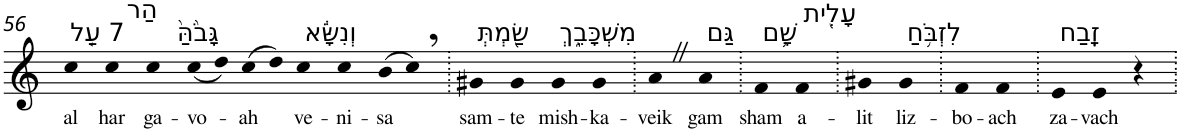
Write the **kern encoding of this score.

**kern	**text
*part1	*part1
*staff1	*staff1
*I"Piano	*
*I'Pno	*
!!LO:PB:g=z
*clefG2	*
*k[]	*
=56	=56
!LO:TX:a:t=7 עַ֤ל	!
!	!LO:LY:b
4cc	al
!LO:TX:a:t=הַר	!
!	!LO:LY:b
4cc	har
!LO:TX:a:t=גָּבֹ֙הַּ֙	!
!	!LO:LY:b
4cc	ga-
!	!LO:LY:b
(<8cc	-vo-
8dd)	.
!	!LO:LY:b
(8cc	-ah
8dd)	.
!LO:TX:a:t=וְנִשָּׂ֔א	!
!	!LO:LY:b
4cc	ve-
!	!LO:LY:b
4cc	-ni-
!	!LO:LY:b
(8b	-sa
8cc,)	.
=57.	=57.
!LO:TX:a:t=שַׂ֖מְתְּ	!
!	!LO:LY:b
4g#X	sam-
!	!LO:LY:b
4g#	-te
!LO:TX:a:t=מִשְׁכָּבֵ֑ךְ	!
!	!LO:LY:b
4g#	mish-
!	!LO:LY:b
4g#	-ka-
=58.	=58.
!	!LO:LY:b
4aZ	-veik
!LO:TX:a:t=גַּם	!
!	!LO:LY:b
4a	gam
=59.	=59.
!LO:TX:a:t=שָׁ֥ם	!
!	!LO:LY:b
4f	sham
!LO:TX:a:t=עָלִ֖ית	!
!	!LO:LY:b
4f	a-
=60.	=60.
!	!LO:LY:b
4g#X	-lit
!LO:TX:a:t=לִזְבֹּ֥חַ	!
!	!LO:LY:b
4g#	liz-
=61.	=61.
!	!LO:LY:b
4f	-bo-
!	!LO:LY:b
4f	-ach
=62.	=62.
!LO:TX:a:t=זָֽבַח	!
!	!LO:LY:b
4e	za-
!	!LO:LY:b
4e	-vach
4r	.
=.	=.
*-	*-
